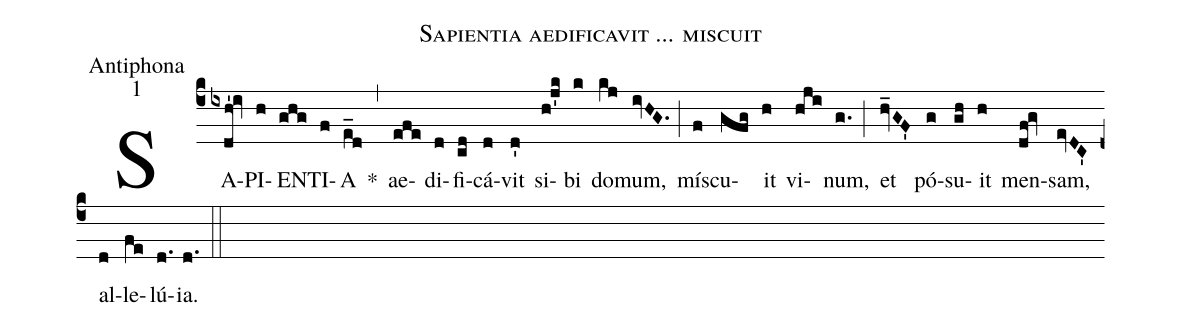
name:Sapientia aedificavit ... miscuit;
office-part:Antiphona;
mode:1;
%%
(c4) SA(ixdh'!iv)PI(h)EN(ghg)TI(f)A(e_d) *(,) ae(efe)di(d)fi(cd)cá(d)vit(d') si(h!j'k)bi(k) do(kj)mum,(ivHG.) (;) mí(f)scu(gfg)it(h) vi(hji)num,(g.) (;) et(hv_GF') pó(g)su(gh)it(h) men(df!gv)sam,(evDC') al(d)le(fe)lú(d.)ia.(d.) (::)
